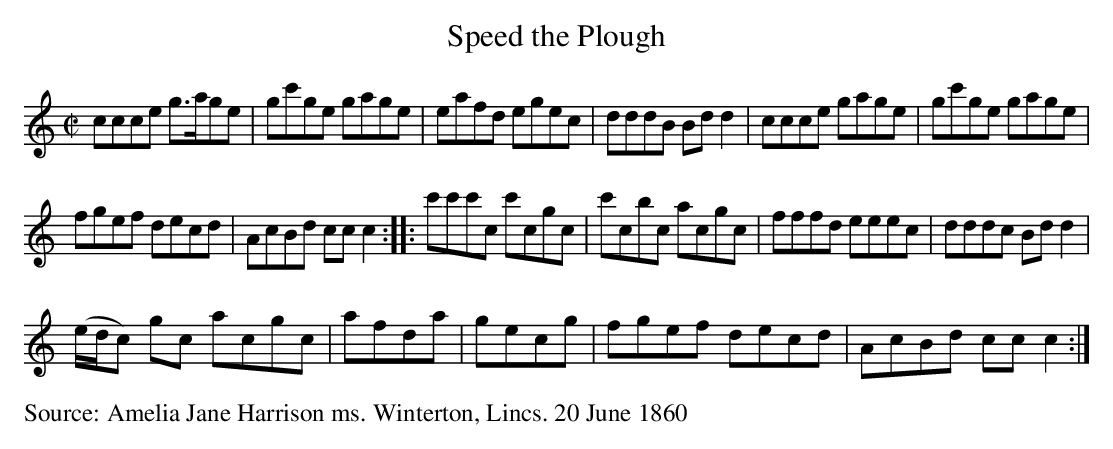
X:1
T:Speed the Plough
M:C|
L:1/8
K:C
ccce g>age|gc'ge gage|eafd egec|dddB Bdd2|ccce gage|gc'ge gage|
fgef decd|AcBd ccc2::c'c'c'c c'cgc|c'cbc acgc|fffd eeec|dddc Bdd2|
(e/d/c) gc acgc|afda|gecg|fgef decd|AcBd ccc2:|
